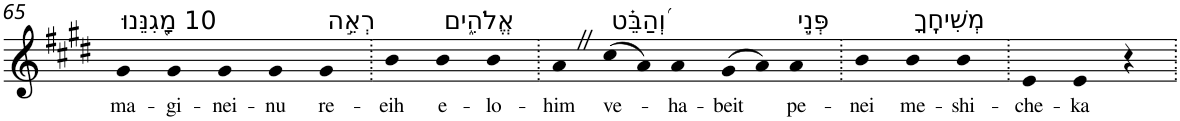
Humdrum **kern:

**kern	**text
*part1	*part1
*staff1	*staff1
*I"Piano	*
*I'Pno	*
!!LO:PB:g=z
*clefG2	*
*k[f#c#g#d#]	*
*E:	*
=65	=65
!LO:TX:a:t=10 מָ֭גִנֵּנוּ	!
!	!LO:LY:b
4g#	ma-
!	!LO:LY:b
4g#	-gi-
!	!LO:LY:b
4g#	-nei-
!	!LO:LY:b
4g#	-nu
!LO:TX:a:t=רְאֵ֣ה	!
!	!LO:LY:b
4g#	re-
=66.	=66.
!	!LO:LY:b
4b	-eih
!LO:TX:a:t=אֱלֹהִ֑ים	!
!	!LO:LY:b
4b	e-
!	!LO:LY:b
4b	-lo-
=67.	=67.
!	!LO:LY:b
4aZ	-him
!LO:TX:a:t=וְ֝הַבֵּ֗ט	!
!	!LO:LY:b
(>8cc#	ve-
8a)	.
!	!LO:LY:b
4a	-ha-
!	!LO:LY:b
(>8g#	-beit
8a)	.
!LO:TX:a:t=פְּנֵ֣י	!
!	!LO:LY:b
4a	pe-
=68.	=68.
!	!LO:LY:b
4b	-nei
!LO:TX:a:t=מְשִׁיחֶֽךָ	!
!	!LO:LY:b
4b	me-
!	!LO:LY:b
4b	-shi-
=69.	=69.
!	!LO:LY:b
4e	-che-
!	!LO:LY:b
4e	-ka
4r	.
=.	=.
*-	*-
